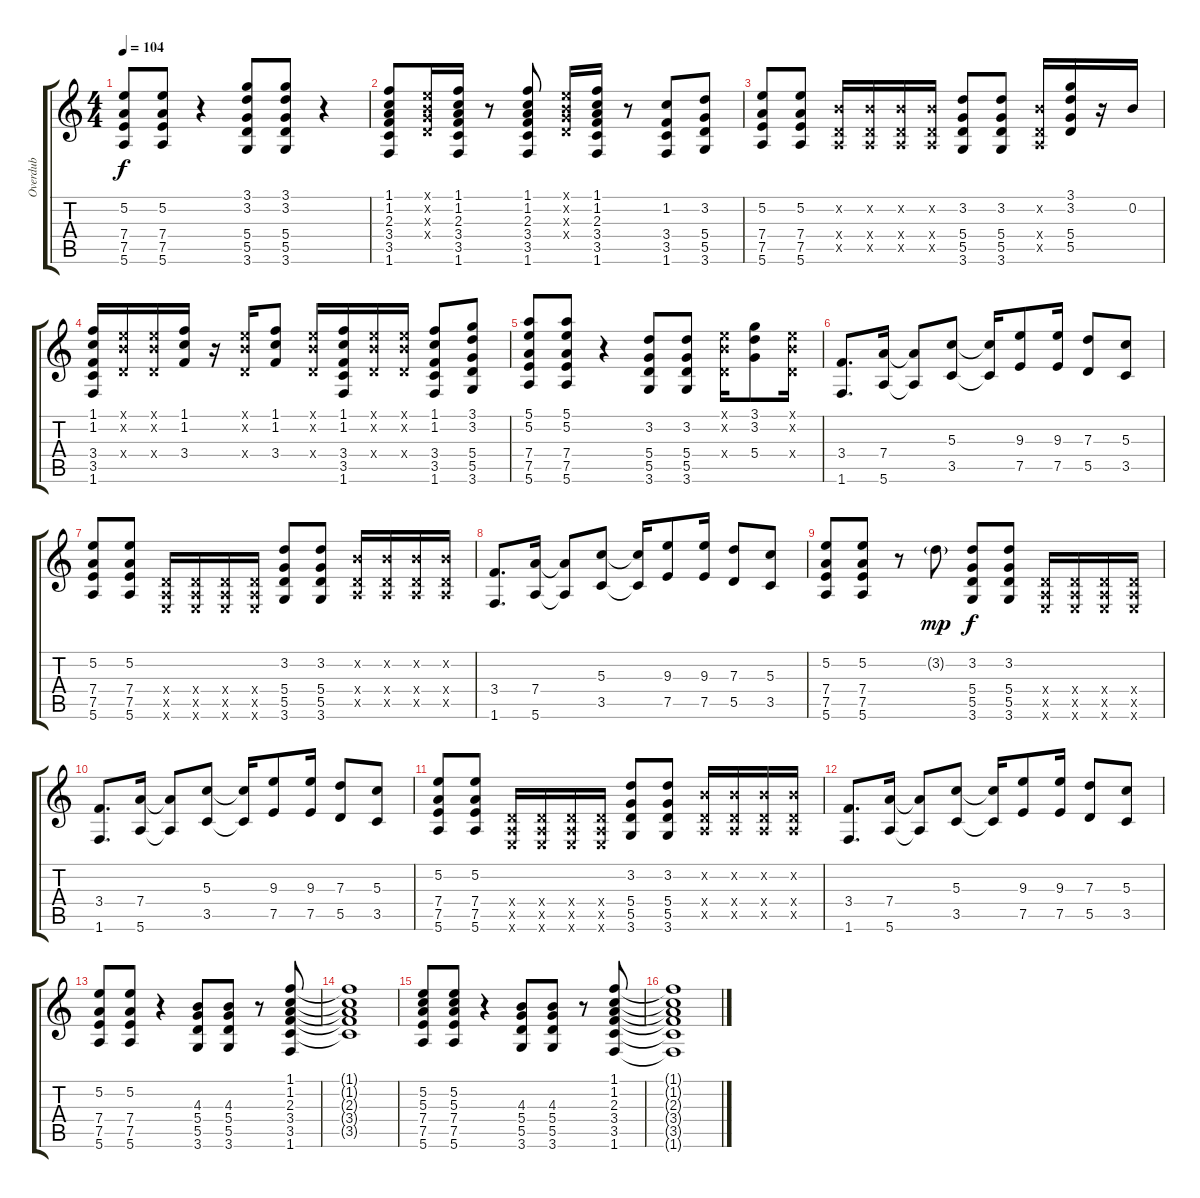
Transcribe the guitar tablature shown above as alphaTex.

\track ("Overdub" "Overdub") {instrument fretlessbass}
\staff {score tabs}
\tuning (E4 B3 G3 D3 A2 E2) {hide}
\ts (4 4)
\tempo 104
\clef g2
\ks c
(5.2 7.4 7.5 5.6).8{dy f} (5.2 7.4 7.5 5.6).8 r.4 (3.1 3.2 5.4 5.5 3.6).8 (3.1 3.2 5.4 5.5 3.6).8 r.4 |
(1.1 1.2 2.3 3.4 3.5 1.6).8 (0.1{x} 0.2{x} 0.3{x} 0.4{x}).16 (1.1 1.2 2.3 3.4 3.5 1.6).16 r.8 (1.1 1.2 2.3 3.4 3.5 1.6).8 (0.1{x} 0.2{x} 0.3{x} 0.4{x}).16 (1.1 1.2 2.3 3.4 3.5 1.6).16 r.8 (1.2 3.4 3.5 1.6).8 (3.2 5.4 5.5 3.6).8 |
(5.2 7.4 7.5 5.6).8 (5.2 7.4 7.5 5.6).8 (0.2{x} 0.4{x} 0.5{x}).16 (0.2{x} 0.4{x} 0.5{x}).16 (0.2{x} 0.4{x} 0.5{x}).16 (0.2{x} 0.4{x} 0.5{x}).16 (3.2 5.4 5.5 3.6).8 (3.2 5.4 5.5 3.6).8 (0.2{x} 0.4{x} 0.5{x}).16 (3.1 3.2 5.4 5.5).16 r.16 0.2.16 |
(1.1 1.2 3.4 3.5 1.6).16 (0.1{x} 0.2{x} 0.4{x}).16 (0.1{x} 0.2{x} 0.4{x}).16 (1.1 1.2 3.4).16 r.16 (0.1{x} 0.2{x} 0.4{x}).16 (1.1 1.2 3.4).8 (0.1{x} 0.2{x} 0.4{x}).16 (1.1 1.2 3.4 3.5 1.6).16 (0.1{x} 0.2{x} 0.4{x}).16 (0.1{x} 0.2{x} 0.4{x}).16 (1.1 1.2 3.4 3.5 1.6).8 (3.1 3.2 5.4 5.5 3.6).8 |
(5.1 5.2 7.4 7.5 5.6).8 (5.1 5.2 7.4 7.5 5.6).8 r.4 (3.2 5.4 5.5 3.6).8 (3.2 5.4 5.5 3.6).8 (0.1{x} 0.2{x} 0.4{x}).16 (3.1 3.2 5.4).8 (0.1{x} 0.2{x} 0.4{x}).16 |
(3.4 1.6).8{d} (7.4 5.6).16 (7.4{t} 5.6{t}).8 (5.3 3.5).8 (5.3{t} 3.5{t}).16 (9.3 7.5).8 (9.3 7.5).16 (7.3 5.5).8 (5.3 3.5).8 |
(5.2 7.4 7.5 5.6).8 (5.2 7.4 7.5 5.6).8 (0.4{x} 0.5{x} 0.6{x}).16 (0.4{x} 0.5{x} 0.6{x}).16 (0.4{x} 0.5{x} 0.6{x}).16 (0.4{x} 0.5{x} 0.6{x}).16 (3.2 5.4 5.5 3.6).8 (3.2 5.4 5.5 3.6).8 (0.2{x} 0.4{x} 0.5{x}).16 (0.2{x} 0.4{x} 0.5{x}).16 (0.2{x} 0.4{x} 0.5{x}).16 (0.2{x} 0.4{x} 0.5{x}).16 |
(3.4 1.6).8{d} (7.4 5.6).16 (7.4{t} 5.6{t}).8 (5.3 3.5).8 (5.3{t} 3.5{t}).16 (9.3 7.5).8 (9.3 7.5).16 (7.3 5.5).8 (5.3 3.5).8 |
(5.2 7.4 7.5 5.6).8 (5.2 7.4 7.5 5.6).8 r.8 3.2{g}.8{dy mp} (3.2 5.4 5.5 3.6).8{dy f} (3.2 5.4 5.5 3.6).8 (0.4{x} 0.5{x} 0.6{x}).16 (0.4{x} 0.5{x} 0.6{x}).16 (0.4{x} 0.5{x} 0.6{x}).16 (0.4{x} 0.5{x} 0.6{x}).16 |
(3.4 1.6).8{d} (7.4 5.6).16 (7.4{t} 5.6{t}).8 (5.3 3.5).8 (5.3{t} 3.5{t}).16 (9.3 7.5).8 (9.3 7.5).16 (7.3 5.5).8 (5.3 3.5).8 |
(5.2 7.4 7.5 5.6).8 (5.2 7.4 7.5 5.6).8 (0.4{x} 0.5{x} 0.6{x}).16 (0.4{x} 0.5{x} 0.6{x}).16 (0.4{x} 0.5{x} 0.6{x}).16 (0.4{x} 0.5{x} 0.6{x}).16 (3.2 5.4 5.5 3.6).8 (3.2 5.4 5.5 3.6).8 (0.2{x} 0.4{x} 0.5{x}).16 (0.2{x} 0.4{x} 0.5{x}).16 (0.2{x} 0.4{x} 0.5{x}).16 (0.2{x} 0.4{x} 0.5{x}).16 |
(3.4 1.6).8{d} (7.4 5.6).16 (7.4{t} 5.6{t}).8 (5.3 3.5).8 (5.3{t} 3.5{t}).16 (9.3 7.5).8 (9.3 7.5).16 (7.3 5.5).8 (5.3 3.5).8 |
(5.2 7.4 7.5 5.6).8 (5.2 7.4 7.5 5.6).8 r.4 (4.3 5.4 5.5 3.6).8 (4.3 5.4 5.5 3.6).8 r.8 (1.1 1.2 2.3 3.4 3.5 1.6).8 |
(1.1{t} 1.2{t} 2.3{t} 3.4{t} 3.5{t}).1 |
(5.2 5.3 7.4 7.5 5.6).8 (5.2 5.3 7.4 7.5 5.6).8 r.4 (4.3 5.4 5.5 3.6).8 (4.3 5.4 5.5 3.6).8 r.8 (1.1 1.2 2.3 3.4 3.5 1.6).8 |
(1.1{t} 1.2{t} 2.3{t} 3.4{t} 3.5{t} 1.6{t}).1
